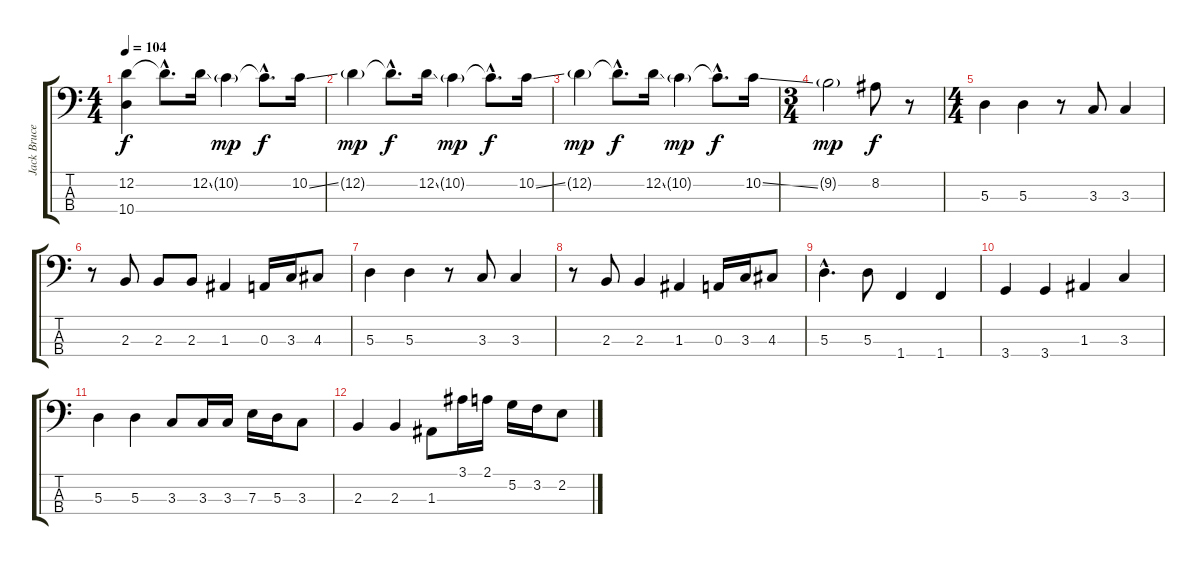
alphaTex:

\track ("Jack Bruce" "Jack Bruce") {instrument electricbassfinger}
\staff {score tabs}
\tuning (G2 D2 A1 E1) {hide}
\ts (4 4)
\tempo 104
\clef f4
\ks c
(12.2 10.4).4{dy f} 12.2{hac t}.8{d} 12.2{ss}.16 10.2{g}.4{dy mp} 10.2{hac t}.8{d dy f} 10.2{ss}.16 |
12.2{g}.4{dy mp} 12.2{hac t}.8{d dy f} 12.2{ss}.16 10.2{g}.4{dy mp} 10.2{hac t}.8{d dy f} 10.2{ss}.16 |
12.2{g}.4{dy mp} 12.2{hac t}.8{d dy f} 12.2{ss}.16 10.2{g}.4{dy mp} 10.2{hac t}.8{d dy f} 10.2{ss}.16 |
\ts (3 4)
9.2{g}.2{dy mp} 8.2.8{dy f} r.8 |
\ts (4 4)
5.3.4 5.3.4 r.8 3.3.8 3.3.4 |
r.8 2.3.8 2.3.8 2.3.8 1.3.4 0.3.16 3.3.16 4.3.8 |
5.3.4 5.3.4 r.8 3.3.8 3.3.4 |
r.8 2.3.8 2.3.4 1.3.4 0.3.16 3.3.16 4.3.8 |
5.3{hac}.4{d} 5.3.8 1.4.4 1.4.4 |
3.4.4 3.4.4 1.3.4 3.3.4 |
5.3.4 5.3.4 3.3.8 3.3.16 3.3.16 7.3.16 5.3.16 3.3.8 |
2.3.4 2.3.4 1.3.8 3.1.16 2.1.16 5.2.16 3.2.16 2.2.8
